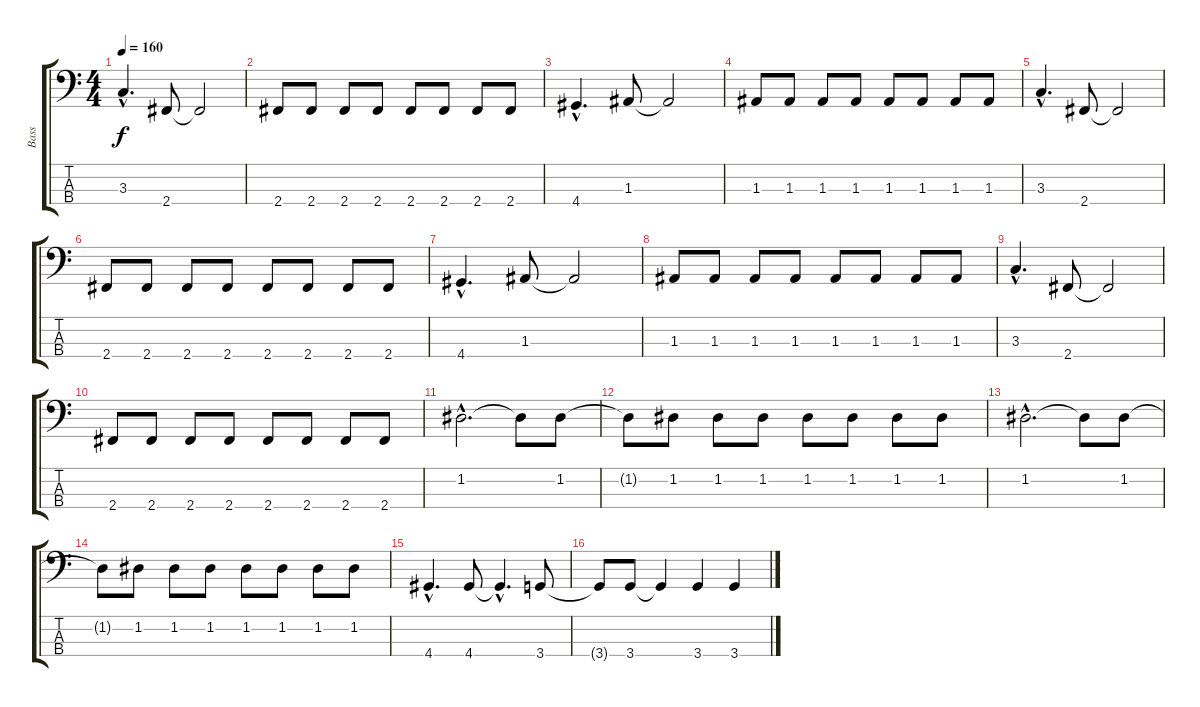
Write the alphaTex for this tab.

\track ("Bass" "Bass") {instrument electricbassfinger}
\staff {score tabs}
\tuning (G2 D2 A1 E1) {hide}
\ts (4 4)
\tempo 160
\clef f4
\ks c
3.3{hac}.4{d dy f} 2.4.8 2.4{t}.2 |
2.4.8 2.4.8 2.4.8 2.4.8 2.4.8 2.4.8 2.4.8 2.4.8 |
4.4{hac}.4{d} 1.3.8 1.3{t}.2 |
1.3.8 1.3.8 1.3.8 1.3.8 1.3.8 1.3.8 1.3.8 1.3.8 |
3.3{hac}.4{d} 2.4.8 2.4{t}.2 |
2.4.8 2.4.8 2.4.8 2.4.8 2.4.8 2.4.8 2.4.8 2.4.8 |
4.4{hac}.4{d} 1.3.8 1.3{t}.2 |
1.3.8 1.3.8 1.3.8 1.3.8 1.3.8 1.3.8 1.3.8 1.3.8 |
3.3{hac}.4{d} 2.4.8 2.4{t}.2 |
2.4.8 2.4.8 2.4.8 2.4.8 2.4.8 2.4.8 2.4.8 2.4.8 |
1.2{hac}.2{d} 1.2{t}.8 1.2.8 |
1.2{t}.8 1.2.8 1.2.8 1.2.8 1.2.8 1.2.8 1.2.8 1.2.8 |
1.2{hac}.2{d} 1.2{t}.8 1.2.8 |
1.2{t}.8 1.2.8 1.2.8 1.2.8 1.2.8 1.2.8 1.2.8 1.2.8 |
4.4{hac}.4{d} 4.4.8 4.4{hac t}.4{d} 3.4.8 |
3.4{t}.8 3.4.8 3.4{t}.4 3.4.4 3.4.4
